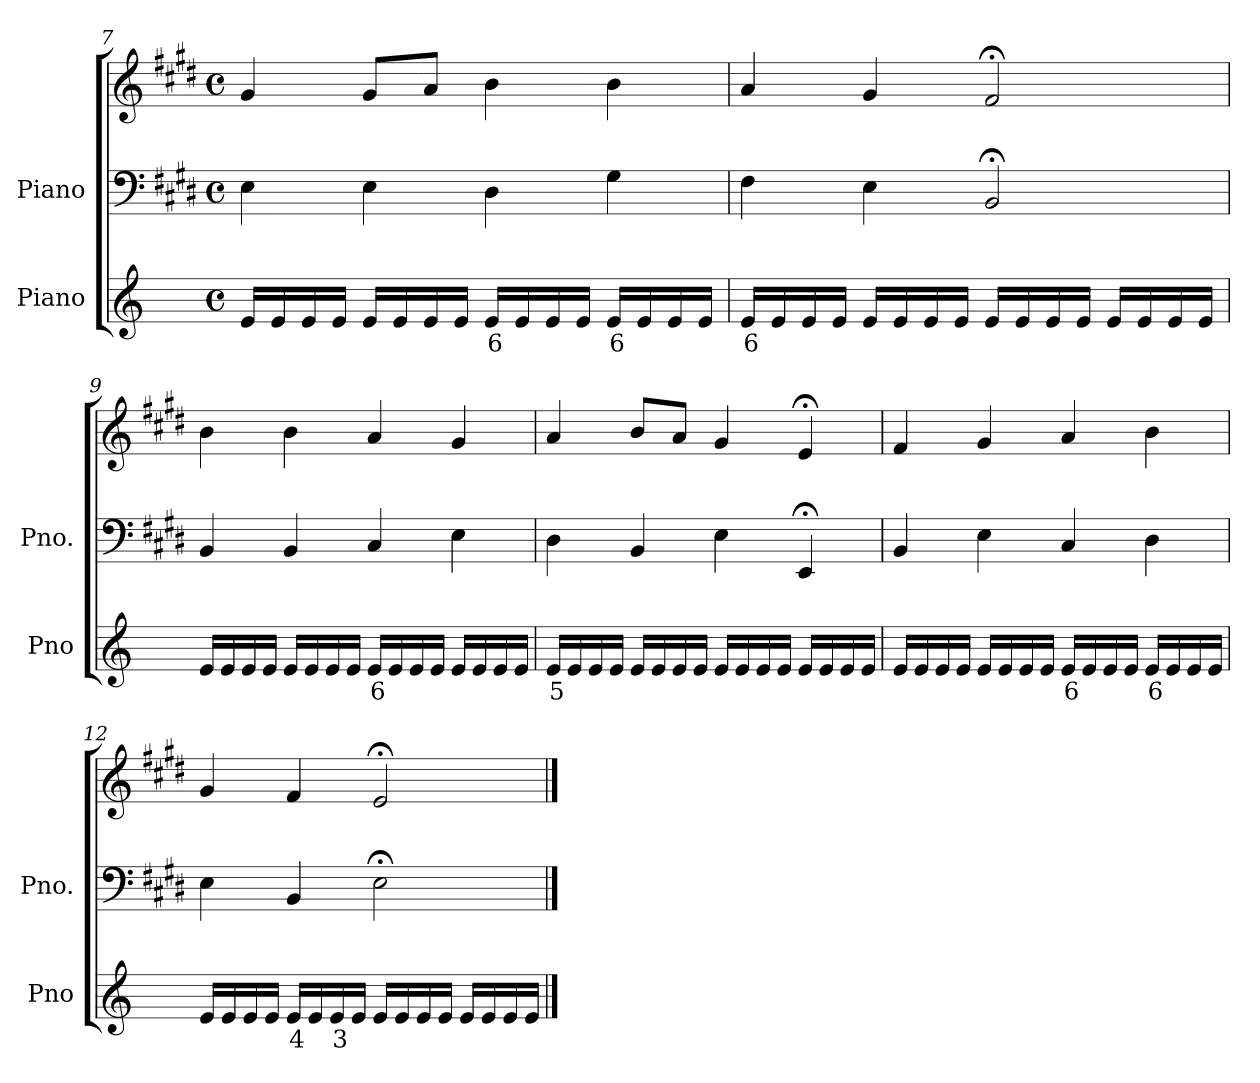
**kern	**text	**kern	**kern
*part2	*part2	*part1	*part1
*staff3	*staff3	*staff2	*staff1
*I"Piano	*	*I"Piano	*
*I'Pno	*	*I'Pno.	*
*clefG2	*	*clefF4	*clefG2
*k[]	*	*k[f#c#g#d#]	*k[f#c#g#d#]
*M4/4	*	*M4/4	*M4/4
*met(c)	*	*met(c)	*met(c)
=7	=7	=7	=7
16e/LL	.	4E\	4g#/
16e/	.	.	.
16e/	.	.	.
16e/JJ	.	.	.
16e/LL	.	4E\	8g#/L
16e/	.	.	.
16e/	.	.	8a/J
16e/JJ	.	.	.
!	!LO:LY:b	!	!
16e/LL	6	4D#\	4b\
16e/	.	.	.
16e/	.	.	.
16e/JJ	.	.	.
!	!LO:LY:b	!	!
16e/LL	6	4G#\	4b\
16e/	.	.	.
16e/	.	.	.
16e/JJ	.	.	.
=8	=8	=8	=8
!	!LO:LY:b	!	!
16e/LL	6	4F#\	4a/
16e/	.	.	.
16e/	.	.	.
16e/JJ	.	.	.
16e/LL	.	4E\	4g#/
16e/	.	.	.
16e/	.	.	.
16e/JJ	.	.	.
16e/LL	.	2BB;</	2f#;</
16e/	.	.	.
16e/	.	.	.
16e/JJ	.	.	.
16e/LL	.	.	.
16e/	.	.	.
16e/	.	.	.
16e/JJ	.	.	.
=9	=9	=9	=9
16e/LL	.	4BB/	4b\
16e/	.	.	.
16e/	.	.	.
16e/JJ	.	.	.
16e/LL	.	4BB/	4b\
16e/	.	.	.
16e/	.	.	.
16e/JJ	.	.	.
!	!LO:LY:b	!	!
16e/LL	6	4C#/	4a/
16e/	.	.	.
16e/	.	.	.
16e/JJ	.	.	.
16e/LL	.	4E\	4g#/
16e/	.	.	.
16e/	.	.	.
16e/JJ	.	.	.
=10	=10	=10	=10
!	!LO:LY:b	!	!
16e/LL	5	4D#\	4a/
16e/	.	.	.
16e/	.	.	.
16e/JJ	.	.	.
16e/LL	.	4BB/	8b/L
16e/	.	.	.
16e/	.	.	8a/J
16e/JJ	.	.	.
16e/LL	.	4E\	4g#/
16e/	.	.	.
16e/	.	.	.
16e/JJ	.	.	.
16e/LL	.	4EE;</	4e;</
16e/	.	.	.
16e/	.	.	.
16e/JJ	.	.	.
=11	=11	=11	=11
16e/LL	.	4BB/	4f#/
16e/	.	.	.
16e/	.	.	.
16e/JJ	.	.	.
16e/LL	.	4E\	4g#/
16e/	.	.	.
16e/	.	.	.
16e/JJ	.	.	.
!	!LO:LY:b	!	!
16e/LL	6	4C#/	4a/
16e/	.	.	.
16e/	.	.	.
16e/JJ	.	.	.
!	!LO:LY:b	!	!
16e/LL	6	4D#\	4b\
16e/	.	.	.
16e/	.	.	.
16e/JJ	.	.	.
=12	=12	=12	=12
16e/LL	.	4E\	4g#/
16e/	.	.	.
16e/	.	.	.
16e/JJ	.	.	.
!	!LO:LY:b	!	!
16e/LL	4	4BB/	4f#/
16e/	.	.	.
!	!LO:LY:b	!	!
16e/	3	.	.
16e/JJ	.	.	.
16e/LL	.	2E;<\	2e;</
16e/	.	.	.
16e/	.	.	.
16e/JJ	.	.	.
16e/LL	.	.	.
16e/	.	.	.
16e/	.	.	.
16e/JJ	.	.	.
==	==	==	==
*-	*-	*-	*-
